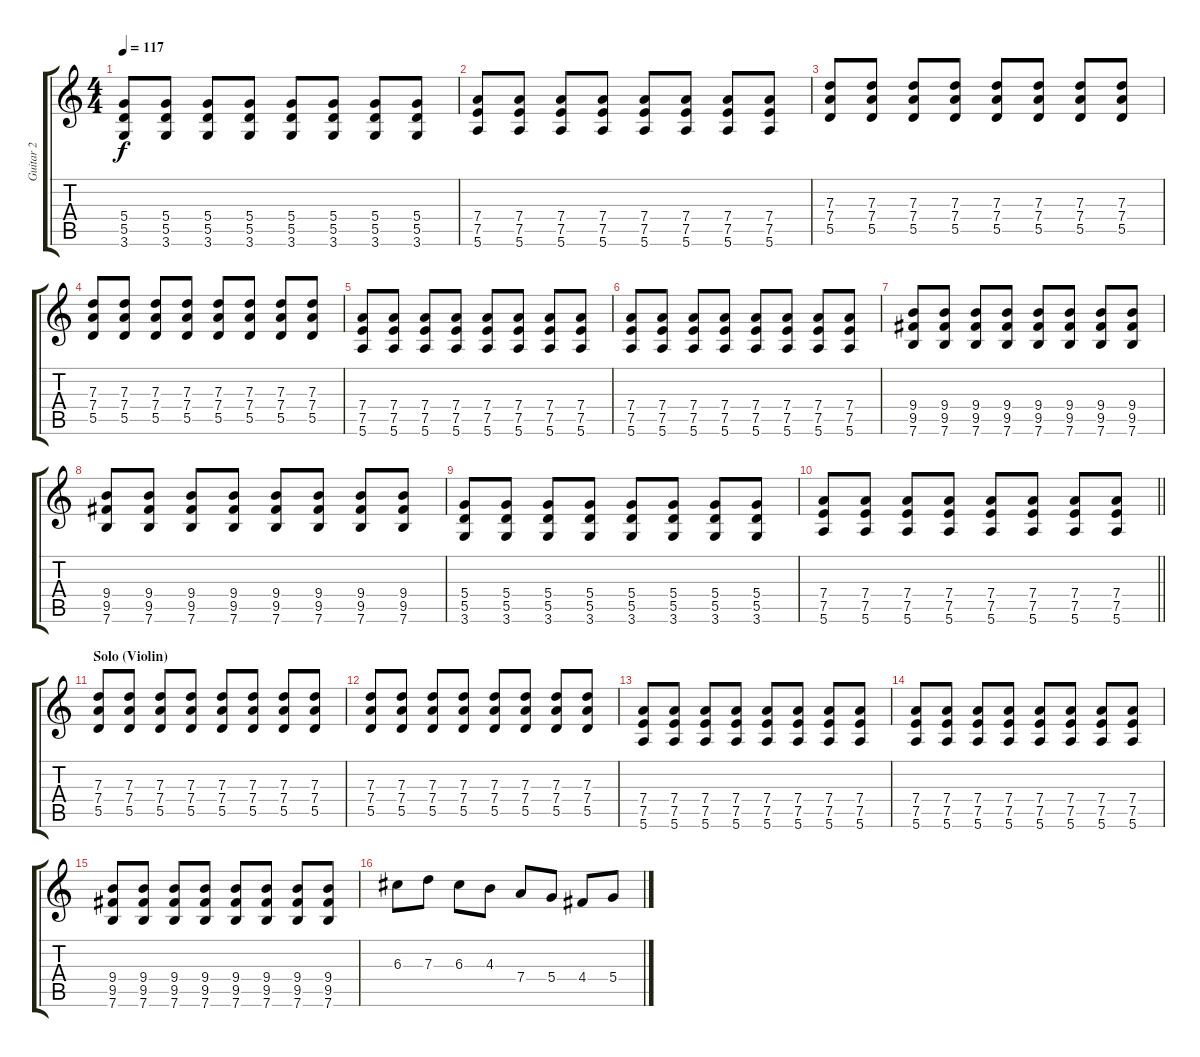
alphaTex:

\track ("Guitar 2" "Guitar 2") {instrument overdrivenguitar}
\staff {score tabs}
\tuning (E4 B3 G3 D3 A2 E2) {hide}
\ts (4 4)
\tempo 117
\clef g2
\ks c
(5.4 5.5 3.6).8{dy f} (5.4 5.5 3.6).8 (5.4 5.5 3.6).8 (5.4 5.5 3.6).8 (5.4 5.5 3.6).8 (5.4 5.5 3.6).8 (5.4 5.5 3.6).8 (5.4 5.5 3.6).8 |
(7.4 7.5 5.6).8 (7.4 7.5 5.6).8 (7.4 7.5 5.6).8 (7.4 7.5 5.6).8 (7.4 7.5 5.6).8 (7.4 7.5 5.6).8 (7.4 7.5 5.6).8 (7.4 7.5 5.6).8 |
(7.3 7.4 5.5).8 (7.3 7.4 5.5).8 (7.3 7.4 5.5).8 (7.3 7.4 5.5).8 (7.3 7.4 5.5).8 (7.3 7.4 5.5).8 (7.3 7.4 5.5).8 (7.3 7.4 5.5).8 |
(7.3 7.4 5.5).8 (7.3 7.4 5.5).8 (7.3 7.4 5.5).8 (7.3 7.4 5.5).8 (7.3 7.4 5.5).8 (7.3 7.4 5.5).8 (7.3 7.4 5.5).8 (7.3 7.4 5.5).8 |
(7.4 7.5 5.6).8 (7.4 7.5 5.6).8 (7.4 7.5 5.6).8 (7.4 7.5 5.6).8 (7.4 7.5 5.6).8 (7.4 7.5 5.6).8 (7.4 7.5 5.6).8 (7.4 7.5 5.6).8 |
(7.4 7.5 5.6).8 (7.4 7.5 5.6).8 (7.4 7.5 5.6).8 (7.4 7.5 5.6).8 (7.4 7.5 5.6).8 (7.4 7.5 5.6).8 (7.4 7.5 5.6).8 (7.4 7.5 5.6).8 |
(9.4 9.5 7.6).8 (9.4 9.5 7.6).8 (9.4 9.5 7.6).8 (9.4 9.5 7.6).8 (9.4 9.5 7.6).8 (9.4 9.5 7.6).8 (9.4 9.5 7.6).8 (9.4 9.5 7.6).8 |
(9.4 9.5 7.6).8 (9.4 9.5 7.6).8 (9.4 9.5 7.6).8 (9.4 9.5 7.6).8 (9.4 9.5 7.6).8 (9.4 9.5 7.6).8 (9.4 9.5 7.6).8 (9.4 9.5 7.6).8 |
(5.4 5.5 3.6).8 (5.4 5.5 3.6).8 (5.4 5.5 3.6).8 (5.4 5.5 3.6).8 (5.4 5.5 3.6).8 (5.4 5.5 3.6).8 (5.4 5.5 3.6).8 (5.4 5.5 3.6).8 |
\barLineRight lightlight
(7.4 7.5 5.6).8 (7.4 7.5 5.6).8 (7.4 7.5 5.6).8 (7.4 7.5 5.6).8 (7.4 7.5 5.6).8 (7.4 7.5 5.6).8 (7.4 7.5 5.6).8 (7.4 7.5 5.6).8 |
\section ("" "Solo (Violin)")
(7.3 7.4 5.5).8 (7.3 7.4 5.5).8 (7.3 7.4 5.5).8 (7.3 7.4 5.5).8 (7.3 7.4 5.5).8 (7.3 7.4 5.5).8 (7.3 7.4 5.5).8 (7.3 7.4 5.5).8 |
(7.3 7.4 5.5).8 (7.3 7.4 5.5).8 (7.3 7.4 5.5).8 (7.3 7.4 5.5).8 (7.3 7.4 5.5).8 (7.3 7.4 5.5).8 (7.3 7.4 5.5).8 (7.3 7.4 5.5).8 |
(7.4 7.5 5.6).8 (7.4 7.5 5.6).8 (7.4 7.5 5.6).8 (7.4 7.5 5.6).8 (7.4 7.5 5.6).8 (7.4 7.5 5.6).8 (7.4 7.5 5.6).8 (7.4 7.5 5.6).8 |
(7.4 7.5 5.6).8 (7.4 7.5 5.6).8 (7.4 7.5 5.6).8 (7.4 7.5 5.6).8 (7.4 7.5 5.6).8 (7.4 7.5 5.6).8 (7.4 7.5 5.6).8 (7.4 7.5 5.6).8 |
(9.4 9.5 7.6).8 (9.4 9.5 7.6).8 (9.4 9.5 7.6).8 (9.4 9.5 7.6).8 (9.4 9.5 7.6).8 (9.4 9.5 7.6).8 (9.4 9.5 7.6).8 (9.4 9.5 7.6).8 |
6.3.8 7.3.8 6.3.8 4.3.8 7.4.8 5.4.8 4.4.8 5.4.8
